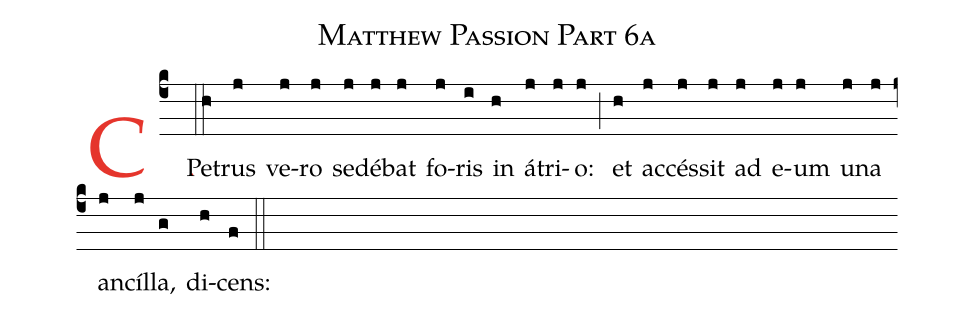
name:Matthew Passion Part 6a;
%%
(c4) <c>C.</c>(::) Pe(h)trus(j) ve(j)ro(j) se(j)dé(j)bat(j) fo(j)ris(i) in(h) á(j)tri(j)o:(j) (;) et(h) ac(j)cés(j)sit(j) ad(j) e(j)um(j) u(j)na(j) an(j)cíl(j)la,(g) di(h)cens:(f) (::)
